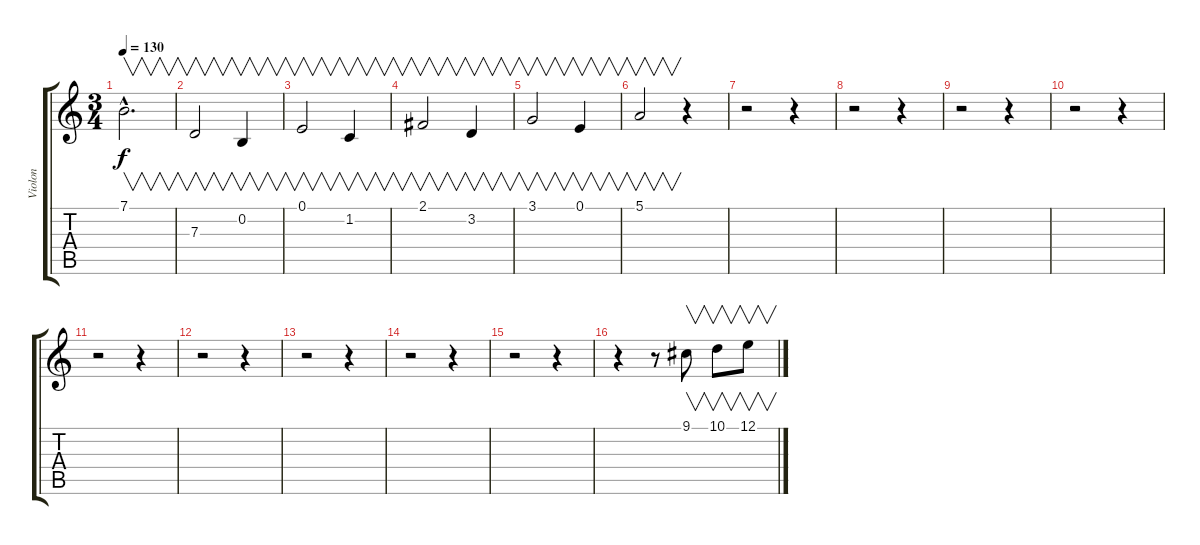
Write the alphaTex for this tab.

\track ("Violon" "Violon") {instrument violin}
\staff {score tabs}
\tuning (E4 B3 G3 D3 A2 E2) {hide}
\ts (3 4)
\tempo 130
\clef g2
\ks c
7.1{hac}.2{v d dy f} |
7.3.2{v} 0.2.4{v} |
0.1.2{v} 1.2.4{v} |
2.1.2{v} 3.2.4{v} |
3.1.2{v} 0.1.4{v} |
5.1.2{v} r.4 |
r.2 r.4 |
r.2 r.4 |
r.2 r.4 |
r.2 r.4 |
r.2 r.4 |
r.2 r.4 |
r.2 r.4 |
r.2 r.4 |
r.2 r.4 |
r.4 r.8 9.1.8{v} 10.1.8{v} 12.1.8{v}
